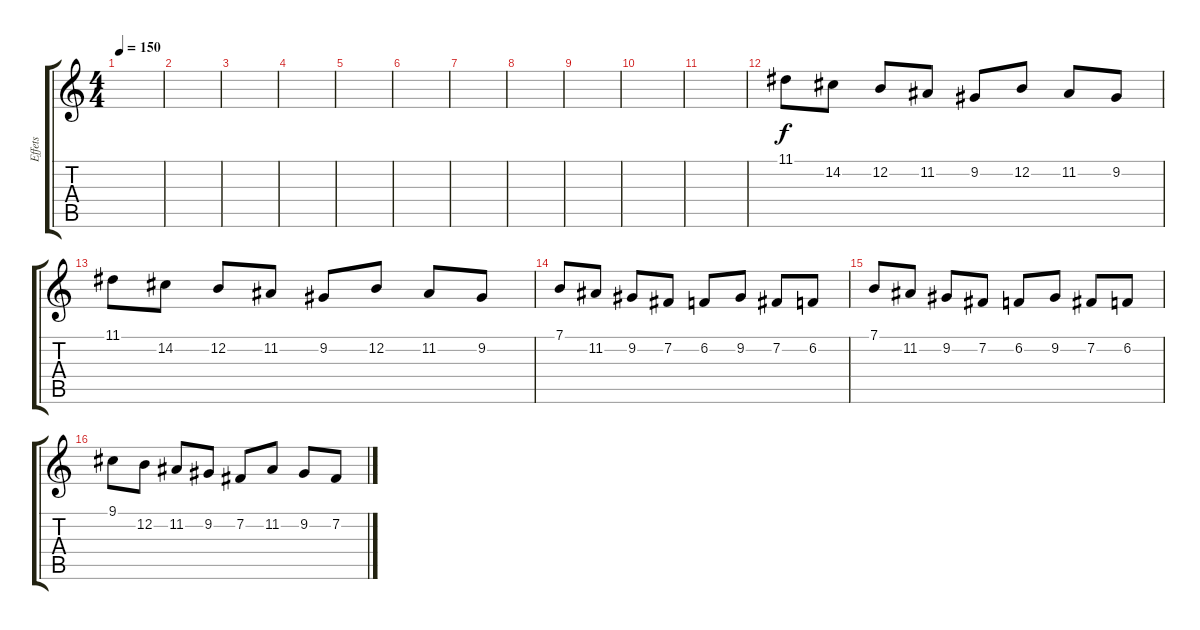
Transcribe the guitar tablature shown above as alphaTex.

\track ("Effets" "Effets") {instrument musicbox}
\staff {score tabs}
\tuning (E4 B3 G3 D3 A2 E2) {hide}
\ts (4 4)
\tempo 150
\clef g2
\ks c
|
|
|
|
|
|
|
|
|
|
|
11.1.8{volume 14} 14.2.8 12.2.8 11.2.8 9.2.8 12.2.8 11.2.8 9.2.8 |
11.1.8 14.2.8 12.2.8 11.2.8 9.2.8 12.2.8 11.2.8 9.2.8 |
7.1.8 11.2.8 9.2.8 7.2.8 6.2.8 9.2.8 7.2.8 6.2.8 |
7.1.8 11.2.8 9.2.8 7.2.8 6.2.8 9.2.8 7.2.8 6.2.8 |
9.1.8 12.2.8 11.2.8 9.2.8 7.2.8 11.2.8 9.2.8 7.2.8
